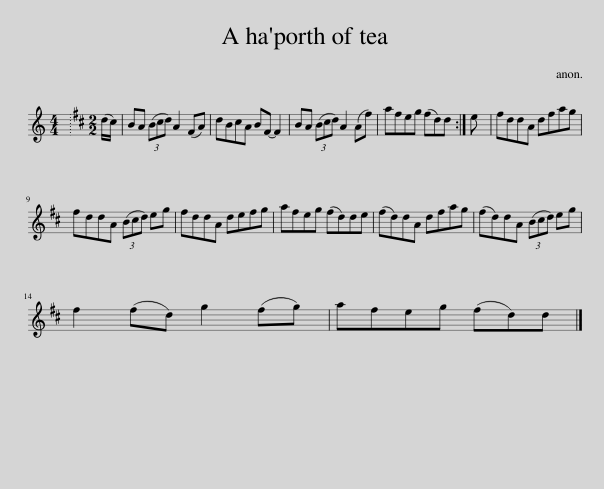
X:1
L:1/8
M:4/4
I:linebreak $
K:C
V:1 treble
V:1
 x8 |[K:D][M:2/2] (d/c/) | BA (3(Bcd) A2 (FA) | dBcA BF- F2 | BA (3(Bcd) A2 (Af) | %5
 afeg (fd)d :| e | fddA dfag |$ fddA (3(Bcd) eg | fddA defg | %10
 afeg (fd)de | (fd)dA dfag | (fd)dA (3(Bcd) eg |$ f2 (fd) g2 (fg) | afeg (fd)d |] %15
